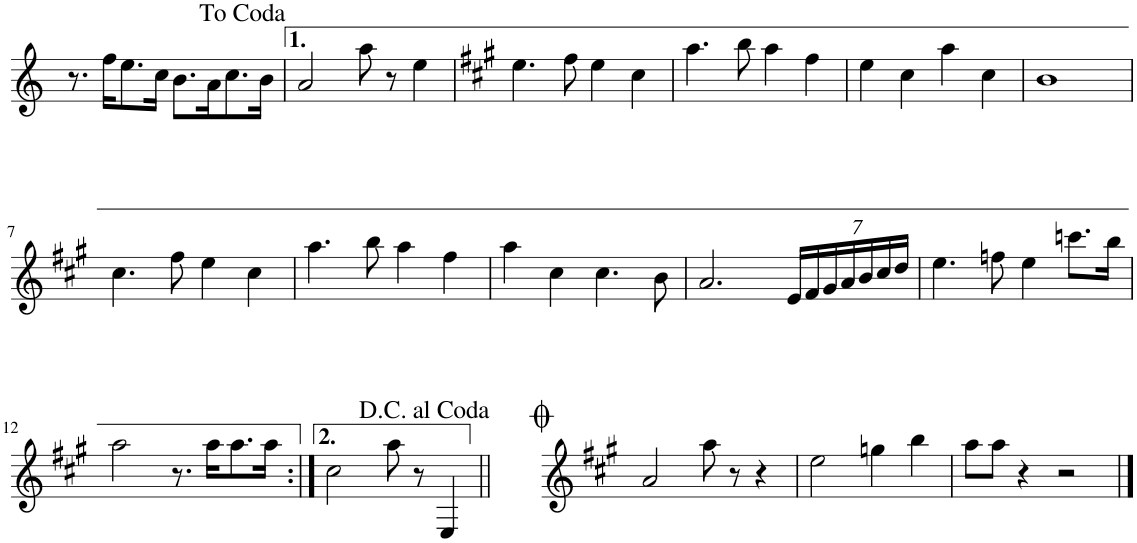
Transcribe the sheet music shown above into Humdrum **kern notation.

**kern
*part1
*staff1
*I"Bb Clarinet
*I'Cl
*clefG2
*Trd1c2
*k[]
=1
8.r
16ff\KL
8.ee\
16cc\Jk
8.b\L
16a\K
8.cc\
16b\Jk
=2
2a/
8aa\
8r
4ee\
=3
*k[f#c#g#]
4.ee\
8ff#\
4ee\
4cc#\
=4
4.aa\
8bb\
4aa\
4ff#\
=5
4ee\
4cc#\
4aa\
4cc#\
=6
1b
!!LO:LB:g=z
=7
4.cc#\
8ff#\
4ee\
4cc#\
=8
4.aa\
8bb\
4aa\
4ff#\
=9
4aa\
4cc#\
4.cc#\
8b\
=10
2.a/
*Xbrackettup
28e/LL
28f#/
28g#/
28a/
28b/
28cc#/
28dd/JJ
=11
4.ee\
8ffn\
4ee\
8.cccn\L
16bb\Jk
!!LO:LB:g=z
=12
2aa\
8.r
16aa\KL
8.aa\
16aa\Jk
=13:|!
2cc#\
8aa\
8r
4E/
=14||
2a/
8aa\
8r
4r
=15
2ee\
4ggn\
4bb\
=16
8aa\L
8aa\J
4r
2r
==
*-
